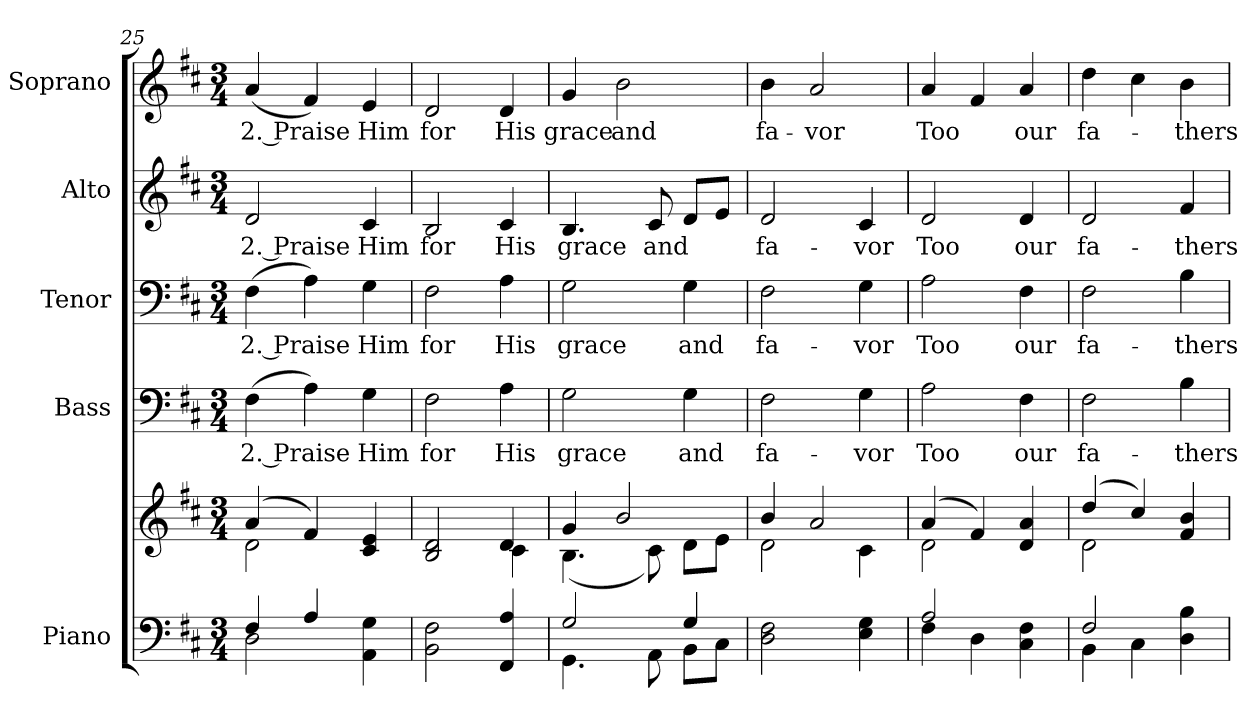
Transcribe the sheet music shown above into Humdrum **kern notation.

**kern	**kern	**kern	**text	**kern	**text	**kern	**text	**kern	**text
*part5	*part5	*part4	*part4	*part3	*part3	*part2	*part2	*part1	*part1
*staff6	*staff5	*staff4	*staff4	*staff3	*staff3	*staff2	*staff2	*staff1	*staff1
*I"Piano	*	*I"Bass	*	*I"Tenor	*	*I"Alto	*	*I"Soprano	*
*I'Pno.	*	*I'B.	*	*I'T.	*	*I'A.	*	*I'S.	*
!!LO:PB:g=z
*clefF4	*clefG2	*clefF4	*	*clefF4	*	*clefG2	*	*clefG2	*
*k[f#c#]	*k[f#c#]	*k[f#c#]	*	*k[f#c#]	*	*k[f#c#]	*	*k[f#c#]	*
*D:	*D:	*D:	*	*D:	*	*D:	*	*D:	*
*M3/4	*M3/4	*M3/4	*	*M3/4	*	*M3/4	*	*M3/4	*
=25	=25	=25	=25	=25	=25	=25	=25	=25	=25
*^	*^	*	*	*	*	*	*	*	*
!	!	!	!	!	!LO:LY:b:color=#000000	!	!	!	!	!	!
!	!	!	!	!	!	!	!LO:LY:b:color=#000000	!	!	!	!
!	!	!	!	!	!	!	!	!	!LO:LY:b:color=#000000	!	!
!	!	!	!	!	!	!	!	!	!	!	!LO:LY:b:color=#000000
4F#i/	2Di\	(4ai/	2di\	(4F#i\	2. Praise	(4F#i\	2. Praise	2di/	2. Praise	(4ai/	2. Praise
4Ai/	.	4f#i/)	.	4Ai\)	.	4Ai\)	.	.	.	4f#i/)	.
!	!	!	!	!	!LO:LY:b:color=#000000	!	!	!	!	!	!
!	!	!	!	!	!	!	!LO:LY:b:color=#000000	!	!	!	!
!	!	!	!	!	!	!	!	!	!LO:LY:b:color=#000000	!	!
!	!	!	!	!	!	!	!	!	!	!	!LO:LY:b:color=#000000
4AAi\ 4Gi	4ryy	4c#i/ 4ei	4ryy	4Gi\	Him	4Gi\	Him	4c#i/	Him	4ei/	Him
*v	*v	*	*	*	*	*	*	*	*	*	*
=26	=26	=26	=26	=26	=26	=26	=26	=26	=26	=26
*^	*	*	*	*	*	*	*	*	*	*
!	!	!	!	!	!LO:LY:b:color=#000000	!	!	!	!	!	!
*v	*v	*	*	*	*	*	*	*	*	*	*
*^	*	*	*	*	*	*	*	*	*	*
!	!	!	!	!	!	!	!LO:LY:b:color=#000000	!	!	!	!
*v	*v	*	*	*	*	*	*	*	*	*	*
*^	*	*	*	*	*	*	*	*	*	*
!	!	!	!	!	!	!	!	!	!LO:LY:b:color=#000000	!	!
*v	*v	*	*	*	*	*	*	*	*	*	*
*^	*	*	*	*	*	*	*	*	*	*
!	!	!	!	!	!	!	!	!	!	!	!LO:LY:b:color=#000000
*v	*v	*	*	*	*	*	*	*	*	*	*
2BBi\ 2F#i	2Bi/ 2di	2ryy	2F#i\	for	2F#i\	for	2Bi/	for	2di/	for
!	!	!	!	!LO:LY:b:color=#000000	!	!	!	!	!	!
!	!	!	!	!	!	!LO:LY:b:color=#000000	!	!	!	!
!	!	!	!	!	!	!	!	!LO:LY:b:color=#000000	!	!
!	!	!	!	!	!	!	!	!	!	!LO:LY:b:color=#000000
4FF#i/ 4Ai	4di/	4c#i\	4Ai\	His	4Ai\	His	4c#i/	His	4di/	His
=27	=27	=27	=27	=27	=27	=27	=27	=27	=27	=27
*^	*	*	*	*	*	*	*	*	*	*
!	!	!	!	!	!LO:LY:b:color=#000000	!	!	!	!	!	!
!	!	!	!	!	!	!	!LO:LY:b:color=#000000	!	!	!	!
!	!	!	!	!	!	!	!	!	!LO:LY:b:color=#000000	!	!
!	!	!	!	!	!	!	!	!	!	!	!LO:LY:b:color=#000000
2Gi/	4.GGi\	4gi/	(4.Bi\	2Gi\	grace	2Gi\	grace	4.Bi/	grace	4gi/	grace
!	!	!	!	!	!	!	!	!	!	!	!LO:LY:b:color=#000000
.	.	2bi/	.	.	.	.	.	.	.	2bi\	and
!	!	!	!	!	!	!	!	!	!LO:LY:b:color=#000000	!	!
.	8AAi\	.	8c#i\)	.	.	.	.	8c#i/	and	.	.
!	!	!	!	!	!LO:LY:b:color=#000000	!	!	!	!	!	!
!	!	!	!	!	!	!	!LO:LY:b:color=#000000	!	!	!	!
4Gi/	8BBi\L	.	8di\L	4Gi\	and	4Gi\	and	8di/L	.	.	.
.	8C#i\J	.	8ei\J	.	.	.	.	8ei/J	.	.	.
*v	*v	*	*	*	*	*	*	*	*	*	*
=28	=28	=28	=28	=28	=28	=28	=28	=28	=28	=28
*^	*	*	*	*	*	*	*	*	*	*
!	!	!	!	!	!LO:LY:b:color=#000000	!	!	!	!	!	!
*v	*v	*	*	*	*	*	*	*	*	*	*
*^	*	*	*	*	*	*	*	*	*	*
!	!	!	!	!	!	!	!LO:LY:b:color=#000000	!	!	!	!
*v	*v	*	*	*	*	*	*	*	*	*	*
*^	*	*	*	*	*	*	*	*	*	*
!	!	!	!	!	!	!	!	!	!LO:LY:b:color=#000000	!	!
*v	*v	*	*	*	*	*	*	*	*	*	*
*^	*	*	*	*	*	*	*	*	*	*
!	!	!	!	!	!	!	!	!	!	!	!LO:LY:b:color=#000000
*v	*v	*	*	*	*	*	*	*	*	*	*
2Di\ 2F#i	4bi/	2di\	2F#i\	fa-	2F#i\	fa-	2di/	fa-	4bi\	fa-
!	!	!	!	!	!	!	!	!	!	!LO:LY:b:color=#000000
.	2ai/	.	.	.	.	.	.	.	2ai/	-vor
!	!	!	!	!LO:LY:b:color=#000000	!	!	!	!	!	!
!	!	!	!	!	!	!LO:LY:b:color=#000000	!	!	!	!
!	!	!	!	!	!	!	!	!LO:LY:b:color=#000000	!	!
4Ei\ 4Gi	.	4c#i\	4Gi\	-vor	4Gi\	-vor	4c#i/	-vor	.	.
!!LO:PB:g=z
=29	=29	=29	=29	=29	=29	=29	=29	=29	=29	=29
*^	*	*	*	*	*	*	*	*	*	*
!	!	!	!	!	!LO:LY:b:color=#000000	!	!	!	!	!	!
!	!	!	!	!	!	!	!LO:LY:b:color=#000000	!	!	!	!
!	!	!	!	!	!	!	!	!	!LO:LY:b:color=#000000	!	!
!	!	!	!	!	!	!	!	!	!	!	!LO:LY:b:color=#000000
2Ai/	4F#i\	(4ai/	2di\	2Ai\	Too	2Ai\	Too	2di/	Too	4ai/	Too
.	4Di\	4f#i/)	.	.	.	.	.	.	.	4f#i/	.
!	!	!	!	!	!LO:LY:b:color=#000000	!	!	!	!	!	!
!	!	!	!	!	!	!	!LO:LY:b:color=#000000	!	!	!	!
!	!	!	!	!	!	!	!	!	!LO:LY:b:color=#000000	!	!
!	!	!	!	!	!	!	!	!	!	!	!LO:LY:b:color=#000000
4C#i\ 4F#i	4ryy	4di/ 4ai	4ryy	4F#i\	our	4F#i\	our	4di/	our	4ai/	our
=30	=30	=30	=30	=30	=30	=30	=30	=30	=30	=30	=30
!	!	!	!	!	!LO:LY:b:color=#000000	!	!	!	!	!	!
!	!	!	!	!	!	!	!LO:LY:b:color=#000000	!	!	!	!
!	!	!	!	!	!	!	!	!	!LO:LY:b:color=#000000	!	!
!	!	!	!	!	!	!	!	!	!	!	!LO:LY:b:color=#000000
2F#i/	4BBi\	(4ddi/	2di\	2F#i\	fa-	2F#i\	fa-	2di/	fa-	4ddi\	fa-
.	4C#i\	4cc#i/)	.	.	.	.	.	.	.	4cc#i\	.
!	!	!	!	!	!LO:LY:b:color=#000000	!	!	!	!	!	!
!	!	!	!	!	!	!	!LO:LY:b:color=#000000	!	!	!	!
!	!	!	!	!	!	!	!	!	!LO:LY:b:color=#000000	!	!
!	!	!	!	!	!	!	!	!	!	!	!LO:LY:b:color=#000000
4Di\ 4Bi	4ryy	4f#i/ 4bi	4ryy	4Bi\	-thers	4Bi\	-thers	4f#i/	-thers	4bi\	-thers
*v	*v	*	*	*	*	*	*	*	*	*	*
*	*v	*v	*	*	*	*	*	*	*	*
=	=	=	=	=	=	=	=	=	=
*-	*-	*-	*-	*-	*-	*-	*-	*-	*-
